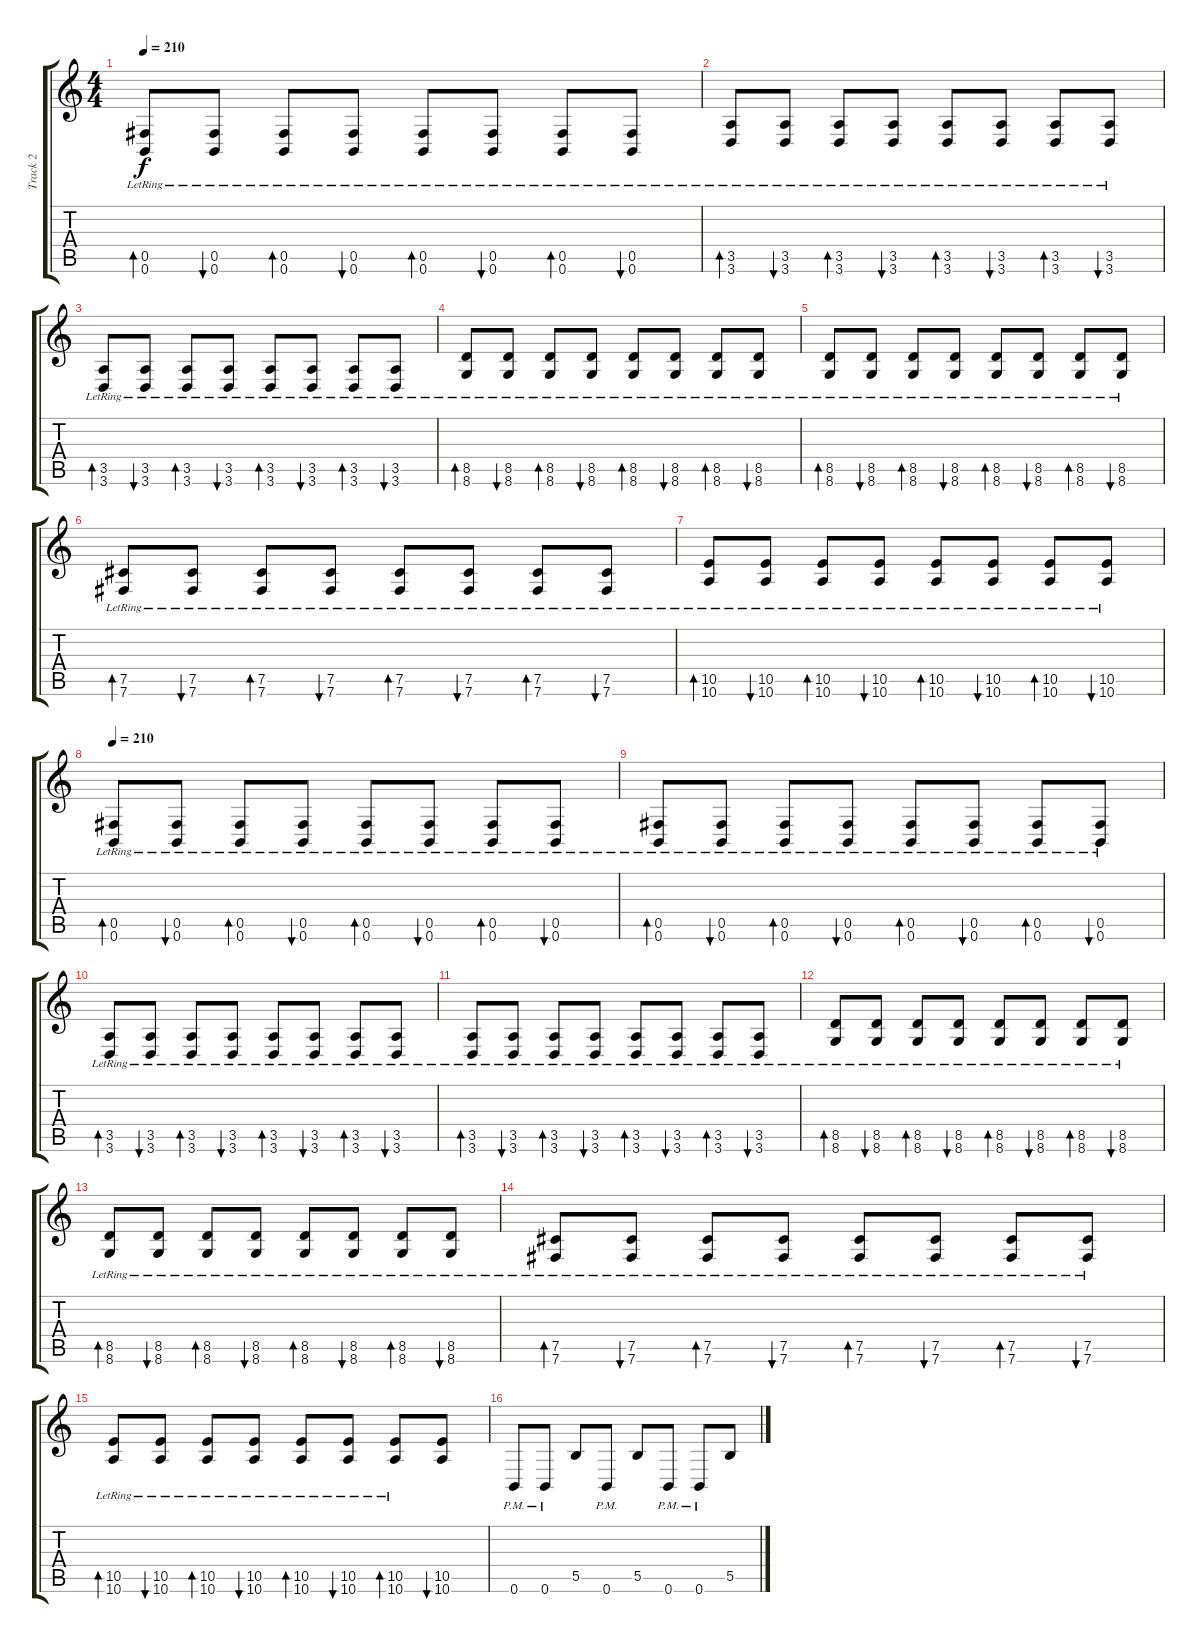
\track ("Track 2" "Track 2") {instrument distortionguitar}
\staff {score tabs}
\tuning (Db4 Ab3 E3 B2 Gb2 B1) {hide}
\ts (4 4)
\tempo 210
\clef g2
\ks c
(0.5{lr} 0.6{lr}).8{bd 60 dy f} (0.5{lr} 0.6{lr}).8{bu 60} (0.5{lr} 0.6{lr}).8{bd 60} (0.5{lr} 0.6{lr}).8{bu 60} (0.5{lr} 0.6{lr}).8{bd 60} (0.5{lr} 0.6{lr}).8{bu 60} (0.5{lr} 0.6{lr}).8{bd 60} (0.5{lr} 0.6{lr}).8{bu 60} |
(3.5{lr} 3.6{lr}).8{bd 60} (3.5{lr} 3.6{lr}).8{bu 60} (3.5{lr} 3.6{lr}).8{bd 60} (3.5{lr} 3.6{lr}).8{bu 60} (3.5{lr} 3.6{lr}).8{bd 60} (3.5{lr} 3.6{lr}).8{bu 60} (3.5{lr} 3.6{lr}).8{bd 60} (3.5{lr} 3.6{lr}).8{bu 60} |
(3.5{lr} 3.6{lr}).8{bd 60} (3.5{lr} 3.6{lr}).8{bu 60} (3.5{lr} 3.6{lr}).8{bd 60} (3.5{lr} 3.6{lr}).8{bu 60} (3.5{lr} 3.6{lr}).8{bd 60} (3.5{lr} 3.6{lr}).8{bu 60} (3.5{lr} 3.6{lr}).8{bd 60} (3.5{lr} 3.6{lr}).8{bu 60} |
(8.5{lr} 8.6{lr}).8{bd 60} (8.5{lr} 8.6{lr}).8{bu 60} (8.5{lr} 8.6{lr}).8{bd 60} (8.5{lr} 8.6{lr}).8{bu 60} (8.5{lr} 8.6{lr}).8{bd 60} (8.5{lr} 8.6{lr}).8{bu 60} (8.5{lr} 8.6{lr}).8{bd 60} (8.5{lr} 8.6{lr}).8{bu 60} |
(8.5{lr} 8.6{lr}).8{bd 60} (8.5{lr} 8.6{lr}).8{bu 60} (8.5{lr} 8.6{lr}).8{bd 60} (8.5{lr} 8.6{lr}).8{bu 60} (8.5{lr} 8.6{lr}).8{bd 60} (8.5{lr} 8.6{lr}).8{bu 60} (8.5{lr} 8.6{lr}).8{bd 60} (8.5{lr} 8.6{lr}).8{bu 60} |
(7.5{lr} 7.6{lr}).8{bd 60} (7.5{lr} 7.6{lr}).8{bu 60} (7.5{lr} 7.6{lr}).8{bd 60} (7.5{lr} 7.6{lr}).8{bu 60} (7.5{lr} 7.6{lr}).8{bd 60} (7.5{lr} 7.6{lr}).8{bu 60} (7.5{lr} 7.6{lr}).8{bd 60} (7.5{lr} 7.6{lr}).8{bu 60} |
(10.5{lr} 10.6{lr}).8{bd 60} (10.5{lr} 10.6{lr}).8{bu 60} (10.5{lr} 10.6{lr}).8{bd 60} (10.5{lr} 10.6{lr}).8{bu 60} (10.5{lr} 10.6{lr}).8{bd 60} (10.5{lr} 10.6{lr}).8{bu 60} (10.5{lr} 10.6{lr}).8{bd 60} (10.5{lr} 10.6{lr}).8{bu 60} |
\tempo 210
(0.5{lr} 0.6{lr}).8{bd 60} (0.5{lr} 0.6{lr}).8{bu 60} (0.5{lr} 0.6{lr}).8{bd 60} (0.5{lr} 0.6{lr}).8{bu 60} (0.5{lr} 0.6{lr}).8{bd 60} (0.5{lr} 0.6{lr}).8{bu 60} (0.5{lr} 0.6{lr}).8{bd 60} (0.5{lr} 0.6{lr}).8{bu 60} |
(0.5{lr} 0.6{lr}).8{bd 60} (0.5{lr} 0.6{lr}).8{bu 60} (0.5{lr} 0.6{lr}).8{bd 60} (0.5{lr} 0.6{lr}).8{bu 60} (0.5{lr} 0.6{lr}).8{bd 60} (0.5{lr} 0.6{lr}).8{bu 60} (0.5{lr} 0.6{lr}).8{bd 60} (0.5{lr} 0.6{lr}).8{bu 60} |
(3.5{lr} 3.6{lr}).8{bd 60} (3.5{lr} 3.6{lr}).8{bu 60} (3.5{lr} 3.6{lr}).8{bd 60} (3.5{lr} 3.6{lr}).8{bu 60} (3.5{lr} 3.6{lr}).8{bd 60} (3.5{lr} 3.6{lr}).8{bu 60} (3.5{lr} 3.6{lr}).8{bd 60} (3.5{lr} 3.6{lr}).8{bu 60} |
(3.5{lr} 3.6{lr}).8{bd 60} (3.5{lr} 3.6{lr}).8{bu 60} (3.5{lr} 3.6{lr}).8{bd 60} (3.5{lr} 3.6{lr}).8{bu 60} (3.5{lr} 3.6{lr}).8{bd 60} (3.5{lr} 3.6{lr}).8{bu 60} (3.5{lr} 3.6{lr}).8{bd 60} (3.5{lr} 3.6{lr}).8{bu 60} |
(8.5{lr} 8.6{lr}).8{bd 60} (8.5{lr} 8.6{lr}).8{bu 60} (8.5{lr} 8.6{lr}).8{bd 60} (8.5{lr} 8.6{lr}).8{bu 60} (8.5{lr} 8.6{lr}).8{bd 60} (8.5{lr} 8.6{lr}).8{bu 60} (8.5{lr} 8.6{lr}).8{bd 60} (8.5{lr} 8.6{lr}).8{bu 60} |
(8.5{lr} 8.6{lr}).8{bd 60} (8.5{lr} 8.6{lr}).8{bu 60} (8.5{lr} 8.6{lr}).8{bd 60} (8.5{lr} 8.6{lr}).8{bu 60} (8.5{lr} 8.6{lr}).8{bd 60} (8.5{lr} 8.6{lr}).8{bu 60} (8.5{lr} 8.6{lr}).8{bd 60} (8.5{lr} 8.6{lr}).8{bu 60} |
(7.5{lr} 7.6{lr}).8{bd 60} (7.5{lr} 7.6{lr}).8{bu 60} (7.5{lr} 7.6{lr}).8{bd 60} (7.5{lr} 7.6{lr}).8{bu 60} (7.5{lr} 7.6{lr}).8{bd 60} (7.5{lr} 7.6{lr}).8{bu 60} (7.5{lr} 7.6{lr}).8{bd 60} (7.5{lr} 7.6{lr}).8{bu 60} |
(10.5{lr} 10.6{lr}).8{bd 60} (10.5{lr} 10.6{lr}).8{bu 60} (10.5{lr} 10.6{lr}).8{bd 60} (10.5{lr} 10.6{lr}).8{bu 60} (10.5{lr} 10.6{lr}).8{bd 60} (10.5{lr} 10.6{lr}).8{bu 60} (10.5{lr} 10.6{lr}).8{bd 60} (10.5 10.6).8{bu 60} |
0.6{pm}.8 0.6{pm}.8 5.5.8 0.6{pm}.8 5.5.8 0.6{pm}.8 0.6{pm}.8 5.5.8
